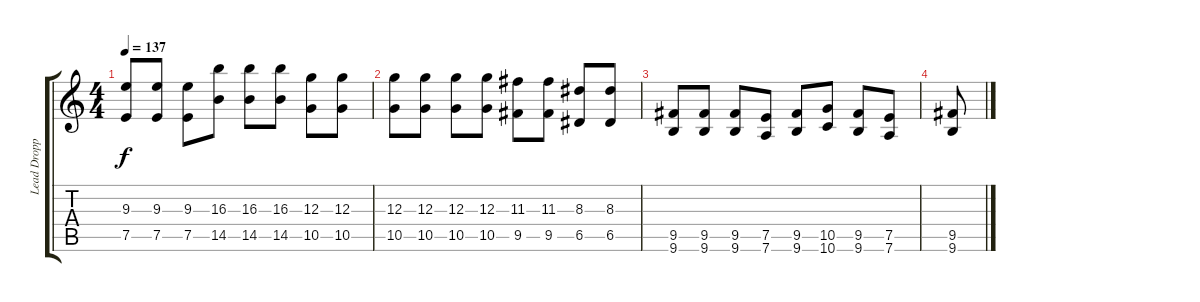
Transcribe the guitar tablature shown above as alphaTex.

\track ("Lead Dropped D " "Lead Dropp") {instrument distortionguitar}
\staff {score tabs}
\tuning (E4 B3 G3 D3 A2 D2) {hide}
\ts (4 4)
\tempo 137
\clef g2
\ks c
(9.3 7.5).8{dy f} (9.3 7.5).8 (9.3 7.5).8 (16.3 14.5).8 (16.3 14.5).8 (16.3 14.5).8 (12.3 10.5).8 (12.3 10.5).8 |
(12.3 10.5).8 (12.3 10.5).8 (12.3 10.5).8 (12.3 10.5).8 (11.3 9.5).8 (11.3 9.5).8 (8.3 6.5).8 (8.3 6.5).8 |
(9.5 9.6).8 (9.5 9.6).8 (9.5 9.6).8 (7.5 7.6).8 (9.5 9.6).8 (10.5 10.6).8 (9.5 9.6).8 (7.5 7.6).8 |
(9.5 9.6).8
